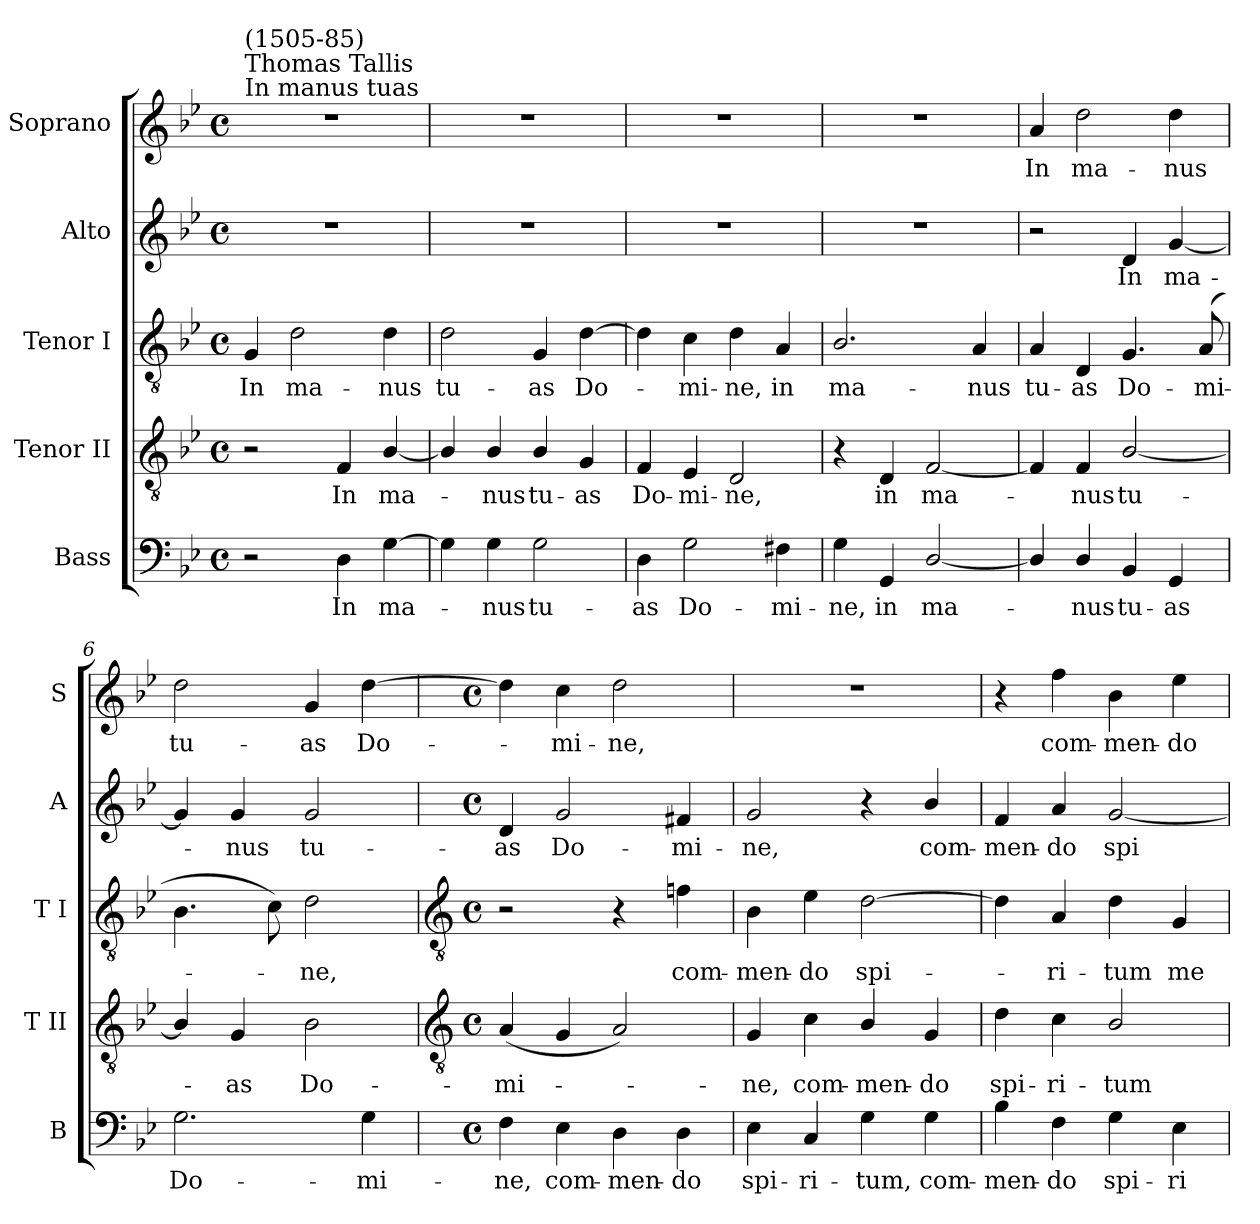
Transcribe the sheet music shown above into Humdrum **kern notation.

**kern	**text	**kern	**text	**kern	**text	**kern	**text	**kern	**text
*part5	*part5	*part4	*part4	*part3	*part3	*part2	*part2	*part1	*part1
*staff5	*staff5	*staff4	*staff4	*staff3	*staff3	*staff2	*staff2	*staff1	*staff1
*I"Bass	*	*I"Tenor II	*	*I"Tenor I	*	*I"Alto	*	*I"Soprano	*
*I'B	*	*I'T II	*	*I'T I	*	*I'A	*	*I'S	*
*clefF4	*	*clefGv2	*	*clefGv2	*	*clefG2	*	*clefG2	*
*k[b-e-]	*	*k[b-e-]	*	*k[b-e-]	*	*k[b-e-]	*	*k[b-e-]	*
*B-:	*	*B-:	*	*B-:	*	*B-:	*	*B-:	*
*M4/4	*	*M4/4	*	*M4/4	*	*M4/4	*	*M4/4	*
*met(c)	*	*met(c)	*	*met(c)	*	*met(c)	*	*met(c)	*
*MM90	*	*MM90	*	*MM90	*	*MM90	*	*MM90	*
=1	=1	=1	=1	=1	=1	=1	=1	=1	=1
!	!	!	!	!	!	!	!	!LO:TX:a:t=In manus tuas	!
!	!	!	!	!	!	!	!	!LO:TX:a:t=Thomas Tallis	!
!	!	!	!	!	!	!	!	!LO:TX:a:t=(1505-85)	!
!	!	!	!	!	!LO:LY:b	!	!	!	!
2r	.	2r	.	4G/	In	1r	.	1r	.
!	!	!	!	!	!LO:LY:b	!	!	!	!
.	.	.	.	2d\	ma-	.	.	.	.
!	!LO:LY:b	!	!LO:LY:b	!	!	!	!	!	!
4D\	In	4F/	In	.	.	.	.	.	.
!	!LO:LY:b	!	!LO:LY:b	!	!LO:LY:b	!	!	!	!
[4G\	ma-	[4B-/	ma-	4d\	-nus	.	.	.	.
=2	=2	=2	=2	=2	=2	=2	=2	=2	=2
!	!	!	!	!	!LO:LY:b	!	!	!	!
4G\]	.	4B-/]	.	2d\	tu-	1r	.	1r	.
!	!LO:LY:b	!	!LO:LY:b	!	!	!	!	!	!
4G\	nus	4B-/	nus	.	.	.	.	.	.
!	!LO:LY:b	!	!LO:LY:b	!	!LO:LY:b	!	!	!	!
2G\	tu-	4B-/	tu-	4G/	-as	.	.	.	.
!	!	!	!LO:LY:b	!	!LO:LY:b	!	!	!	!
.	.	4G/	-as	[4d\	Do-	.	.	.	.
=3	=3	=3	=3	=3	=3	=3	=3	=3	=3
!	!LO:LY:b	!	!LO:LY:b	!	!	!	!	!	!
4D\	-as	4F/	Do-	4d\]	.	1r	.	1r	.
!	!LO:LY:b	!	!LO:LY:b	!	!LO:LY:b	!	!	!	!
2G\	Do-	4E-/	-mi-	4c\	mi-	.	.	.	.
!	!	!	!LO:LY:b	!	!LO:LY:b	!	!	!	!
.	.	2D/	-ne,	4d\	-ne,	.	.	.	.
!	!LO:LY:b	!	!	!	!LO:LY:b	!	!	!	!
4F#X\	-mi-	.	.	4A/	in	.	.	.	.
=4	=4	=4	=4	=4	=4	=4	=4	=4	=4
!	!LO:LY:b	!	!	!	!LO:LY:b	!	!	!	!
4G\	-ne,	4r	.	2.B-/	ma-	1r	.	1r	.
!	!LO:LY:b	!	!LO:LY:b	!	!	!	!	!	!
4GG/	in	4D/	in	.	.	.	.	.	.
!	!LO:LY:b	!	!LO:LY:b	!	!	!	!	!	!
[2D/	ma-	[2F/	ma-	.	.	.	.	.	.
!	!	!	!	!	!LO:LY:b	!	!	!	!
.	.	.	.	4A/	-nus	.	.	.	.
=5	=5	=5	=5	=5	=5	=5	=5	=5	=5
!	!	!	!	!	!LO:LY:b	!	!	!	!LO:LY:b
4D/]	.	4F/]	.	4A/	tu-	2r	.	4a/	In
!	!LO:LY:b	!	!LO:LY:b	!	!LO:LY:b	!	!	!	!LO:LY:b
4D/	nus	4F/	-nus	4D/	-as	.	.	2dd\	ma-
!	!LO:LY:b	!	!LO:LY:b	!	!LO:LY:b	!	!LO:LY:b	!	!
4BB-/	tu-	[2B-/	tu-	4.G/	Do-	4d/	In	.	.
!	!LO:LY:b	!	!	!	!	!	!LO:LY:b	!	!LO:LY:b
4GG/	-as	.	.	.	.	[4g/	ma-	4dd\	-nus
!	!	!	!	!	!LO:LY:b	!	!	!	!
.	.	.	.	(>8A/	-mi-	.	.	.	.
=6	=6	=6	=6	=6	=6	=6	=6	=6	=6
!	!LO:LY:b	!	!	!	!	!	!	!	!LO:LY:b
2.G\	Do-	4B-/]	.	4.B-\	.	4g/]	.	2dd\	tu-
!	!	!	!LO:LY:b	!	!	!	!LO:LY:b	!	!
.	.	4G/	as	.	.	4g/	nus	.	.
.	.	.	.	8c\)	.	.	.	.	.
!	!	!	!LO:LY:b	!	!LO:LY:b	!	!LO:LY:b	!	!LO:LY:b
.	.	2B-\	Do-	2d\	ne,	2g/	tu-	4g/	-as
!	!LO:LY:b	!	!	!	!	!	!	!	!LO:LY:b
4G\	-mi-	.	.	.	.	.	.	[4dd\	Do-
!!LO:LB:g=z
=7	=7	=7	=7	=7	=7	=7	=7	=7	=7
*	*	*clefGv2	*	*clefGv2	*	*	*	*	*
*M4/4	*	*M4/4	*	*M4/4	*	*M4/4	*	*M4/4	*
*met(c)	*	*met(c)	*	*met(c)	*	*met(c)	*	*met(c)	*
!	!LO:LY:b	!	!LO:LY:b	!	!	!	!LO:LY:b	!	!
4F\	-ne,	(<4A/	-mi-	2r	.	4d/	-as	4dd\]	.
!	!LO:LY:b	!	!	!	!	!	!LO:LY:b	!	!LO:LY:b
4E-\	com-	4G/	.	.	.	2g/	Do-	4cc\	mi-
!	!LO:LY:b	!	!	!	!	!	!	!	!LO:LY:b
4D\	-men-	2A/)	.	4r	.	.	.	2dd\	-ne,
!	!LO:LY:b	!	!	!	!LO:LY:b	!	!LO:LY:b	!	!
4D\	-do	.	.	4fn\	com-	4f#X/	-mi-	.	.
=8	=8	=8	=8	=8	=8	=8	=8	=8	=8
!	!LO:LY:b	!	!LO:LY:b	!	!LO:LY:b	!	!LO:LY:b	!	!
4E-\	spi-	4G/	ne,	4B-\	-men-	2g/	-ne,	1r	.
!	!LO:LY:b	!	!LO:LY:b	!	!LO:LY:b	!	!	!	!
4C/	-ri-	4c\	com-	4e-\	-do	.	.	.	.
!	!LO:LY:b	!	!LO:LY:b	!	!LO:LY:b	!	!	!	!
4G\	-tum,	4B-/	-men-	[2d\	spi-	4r	.	.	.
!	!LO:LY:b	!	!LO:LY:b	!	!	!	!LO:LY:b	!	!
4G\	com-	4G/	-do	.	.	4b-/	com-	.	.
=9	=9	=9	=9	=9	=9	=9	=9	=9	=9
!	!LO:LY:b	!	!LO:LY:b	!	!	!	!LO:LY:b	!	!
4B-\	-men-	4d\	spi-	4d\]	.	4f/	-men-	4r	.
!	!LO:LY:b	!	!LO:LY:b	!	!LO:LY:b	!	!LO:LY:b	!	!LO:LY:b
4F\	-do	4c\	-ri-	4A/	ri-	4a/	-do	4ff\	com-
!	!LO:LY:b	!	!LO:LY:b	!	!LO:LY:b	!	!LO:LY:b	!	!LO:LY:b
4G\	spi-	2B-/	-tum	4d\	-tum	[2g/	spi-	4b-\	-men-
!	!LO:LY:b	!	!	!	!LO:LY:b	!	!	!	!LO:LY:b
4E-\	-ri-	.	.	4G/	me-	.	.	4ee-\	-do
=	=	=	=	=	=	=	=	=	=
*-	*-	*-	*-	*-	*-	*-	*-	*-	*-
